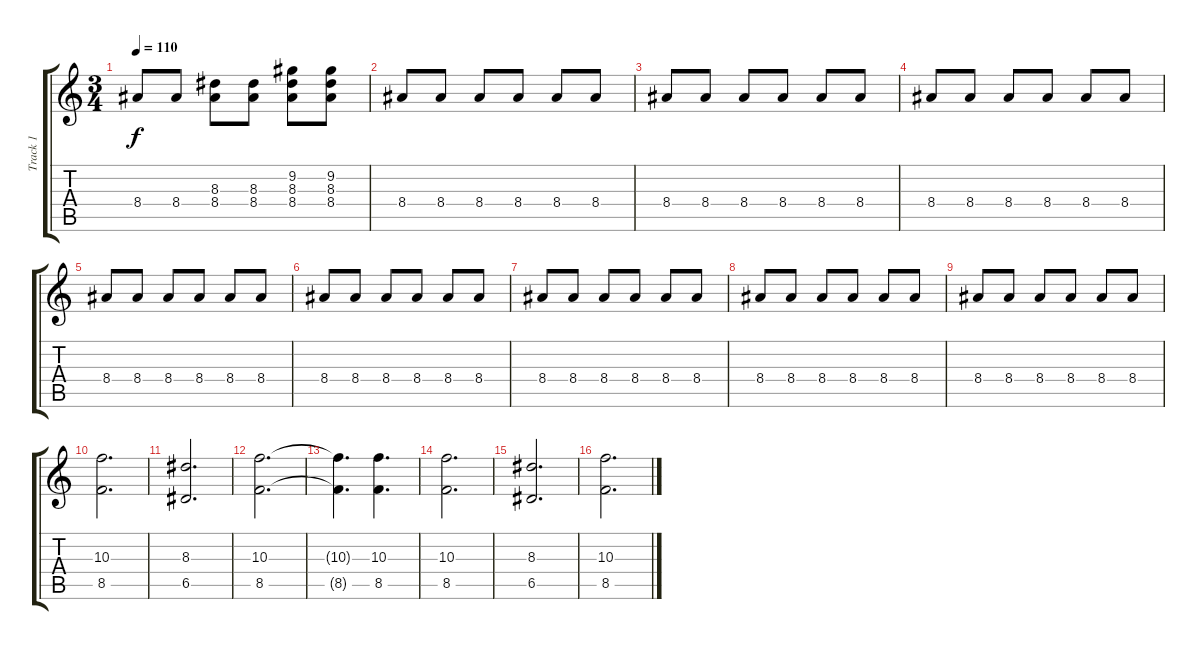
\track ("Track 1" "Track 1") {instrument electricguitarjazz}
\staff {score tabs}
\tuning (E4 B3 G3 D3 A2 E2) {hide}
\ts (3 4)
\tempo 110
\clef g2
\ks c
8.4.8{dy f} 8.4.8 (8.3 8.4).8 (8.3 8.4).8 (9.2 8.3 8.4).8 (9.2 8.3 8.4).8 |
8.4.8 8.4.8 8.4.8 8.4.8 8.4.8 8.4.8 |
8.4.8 8.4.8 8.4.8 8.4.8 8.4.8 8.4.8 |
8.4.8 8.4.8 8.4.8 8.4.8 8.4.8 8.4.8 |
8.4.8 8.4.8 8.4.8 8.4.8 8.4.8 8.4.8 |
8.4.8 8.4.8 8.4.8 8.4.8 8.4.8 8.4.8 |
8.4.8 8.4.8 8.4.8 8.4.8 8.4.8 8.4.8 |
8.4.8 8.4.8 8.4.8 8.4.8 8.4.8 8.4.8 |
8.4.8 8.4.8 8.4.8 8.4.8 8.4.8 8.4.8 |
(10.3 8.5).2{d instrument overdrivenguitar} |
(8.3 6.5).2{d} |
(10.3 8.5).2{d} |
(10.3{t} 8.5{t}).4{d} (10.3 8.5).4{d} |
(10.3 8.5).2{d} |
(8.3 6.5).2{d} |
(10.3 8.5).2{d}
